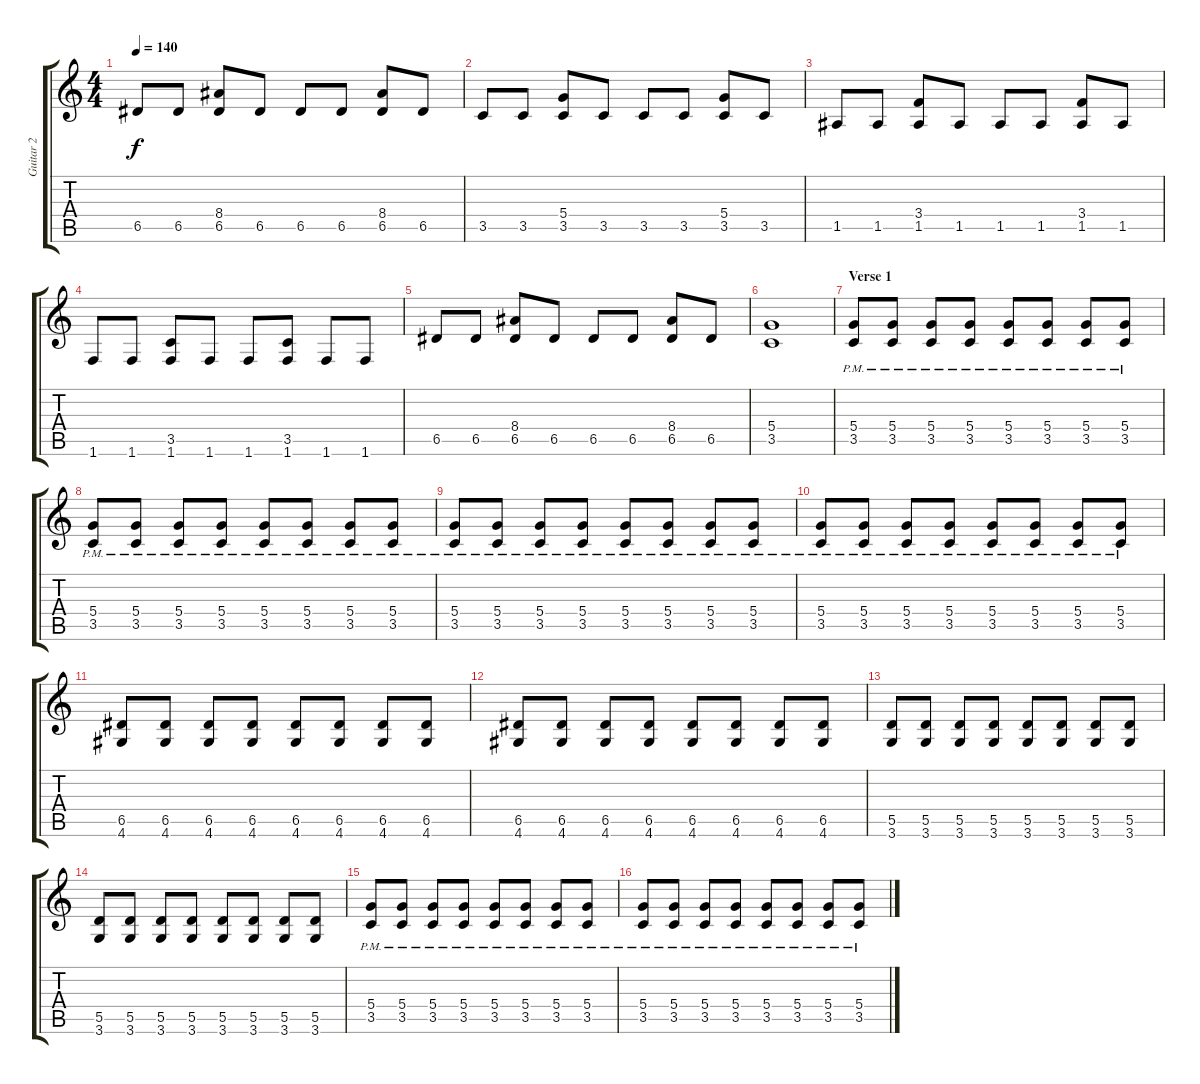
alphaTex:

\track ("Guitar 2" "Guitar 2") {instrument distortionguitar}
\staff {score tabs}
\tuning (E4 B3 G3 D3 A2 E2) {hide}
\ts (4 4)
\tempo 140
\clef g2
\ks c
6.5.8{dy f} 6.5.8 (8.4 6.5).8 6.5.8 6.5.8 6.5.8 (8.4 6.5).8 6.5.8 |
3.5.8 3.5.8 (5.4 3.5).8 3.5.8 3.5.8 3.5.8 (5.4 3.5).8 3.5.8 |
1.5.8 1.5.8 (3.4 1.5).8 1.5.8 1.5.8 1.5.8 (3.4 1.5).8 1.5.8 |
1.6.8 1.6.8 (3.5 1.6).8 1.6.8 1.6.8 (3.5 1.6).8 1.6.8 1.6.8 |
6.5.8 6.5.8 (8.4 6.5).8 6.5.8 6.5.8 6.5.8 (8.4 6.5).8 6.5.8 |
(5.4 3.5).1 |
\section ("" "Verse 1")
(5.4{pm} 3.5{pm}).8 (5.4{pm} 3.5{pm}).8 (5.4{pm} 3.5{pm}).8 (5.4{pm} 3.5{pm}).8 (5.4{pm} 3.5{pm}).8 (5.4{pm} 3.5{pm}).8 (5.4{pm} 3.5{pm}).8 (5.4{pm} 3.5{pm}).8 |
(5.4{pm} 3.5{pm}).8 (5.4{pm} 3.5{pm}).8 (5.4{pm} 3.5{pm}).8 (5.4{pm} 3.5{pm}).8 (5.4{pm} 3.5{pm}).8 (5.4{pm} 3.5{pm}).8 (5.4{pm} 3.5{pm}).8 (5.4{pm} 3.5{pm}).8 |
(5.4{pm} 3.5{pm}).8 (5.4{pm} 3.5{pm}).8 (5.4{pm} 3.5{pm}).8 (5.4{pm} 3.5{pm}).8 (5.4{pm} 3.5{pm}).8 (5.4{pm} 3.5{pm}).8 (5.4{pm} 3.5{pm}).8 (5.4{pm} 3.5{pm}).8 |
(5.4{pm} 3.5{pm}).8 (5.4{pm} 3.5{pm}).8 (5.4{pm} 3.5{pm}).8 (5.4{pm} 3.5{pm}).8 (5.4{pm} 3.5{pm}).8 (5.4{pm} 3.5{pm}).8 (5.4{pm} 3.5{pm}).8 (5.4{pm} 3.5{pm}).8 |
(6.5 4.6).8 (6.5 4.6).8 (6.5 4.6).8 (6.5 4.6).8 (6.5 4.6).8 (6.5 4.6).8 (6.5 4.6).8 (6.5 4.6).8 |
(6.5 4.6).8 (6.5 4.6).8 (6.5 4.6).8 (6.5 4.6).8 (6.5 4.6).8 (6.5 4.6).8 (6.5 4.6).8 (6.5 4.6).8 |
(5.5 3.6).8 (5.5 3.6).8 (5.5 3.6).8 (5.5 3.6).8 (5.5 3.6).8 (5.5 3.6).8 (5.5 3.6).8 (5.5 3.6).8 |
(5.5 3.6).8 (5.5 3.6).8 (5.5 3.6).8 (5.5 3.6).8 (5.5 3.6).8 (5.5 3.6).8 (5.5 3.6).8 (5.5 3.6).8 |
(5.4{pm} 3.5{pm}).8 (5.4{pm} 3.5{pm}).8 (5.4{pm} 3.5{pm}).8 (5.4{pm} 3.5{pm}).8 (5.4{pm} 3.5{pm}).8 (5.4{pm} 3.5{pm}).8 (5.4{pm} 3.5{pm}).8 (5.4{pm} 3.5{pm}).8 |
(5.4{pm} 3.5{pm}).8 (5.4{pm} 3.5{pm}).8 (5.4{pm} 3.5{pm}).8 (5.4{pm} 3.5{pm}).8 (5.4{pm} 3.5{pm}).8 (5.4{pm} 3.5{pm}).8 (5.4{pm} 3.5{pm}).8 (5.4{pm} 3.5{pm}).8
